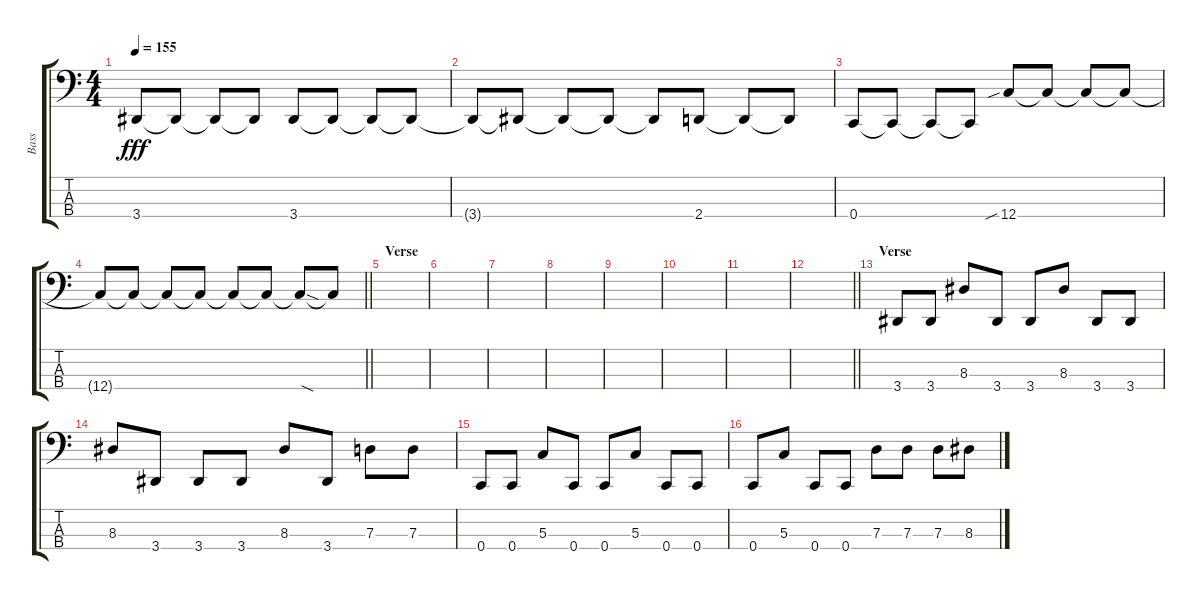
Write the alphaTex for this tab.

\track ("Bass" "Bass") {instrument electricbassfinger}
\staff {score tabs}
\tuning (F2 C2 G1 C1) {hide}
\ts (4 4)
\tempo 155
\clef f4
\ks c
3.4.8{dy fff} 3.4{t}.8 3.4{t}.8 3.4{t}.8 3.4.8 3.4{t}.8 3.4{t}.8 3.4{t}.8 |
3.4{t}.8 3.4{t}.8 3.4{t}.8 3.4{t}.8 3.4{t}.8 2.4.8 2.4{t}.8 2.4{t}.8 |
0.4.8 0.4{t}.8 0.4{t}.8 0.4{t}.8 12.4{sib}.8 12.4{t}.8 12.4{t}.8 12.4{t}.8 |
\barLineRight lightlight
12.4{t}.8 12.4{t}.8 12.4{t}.8 12.4{t}.8 12.4{t}.8 12.4{t}.8 12.4{sod t}.8 12.4{t}.8 |
\section ("" "Verse ")
|
|
|
|
|
|
|
\barLineRight lightlight
|
\section ("" "Verse")
3.4.8 3.4.8 8.3.8 3.4.8 3.4.8 8.3.8 3.4.8 3.4.8 |
8.3.8 3.4.8 3.4.8 3.4.8 8.3.8 3.4.8 7.3.8 7.3.8 |
0.4.8 0.4.8 5.3.8 0.4.8 0.4.8 5.3.8 0.4.8 0.4.8 |
0.4.8 5.3.8 0.4.8 0.4.8 7.3.8 7.3.8 7.3.8 8.3.8
